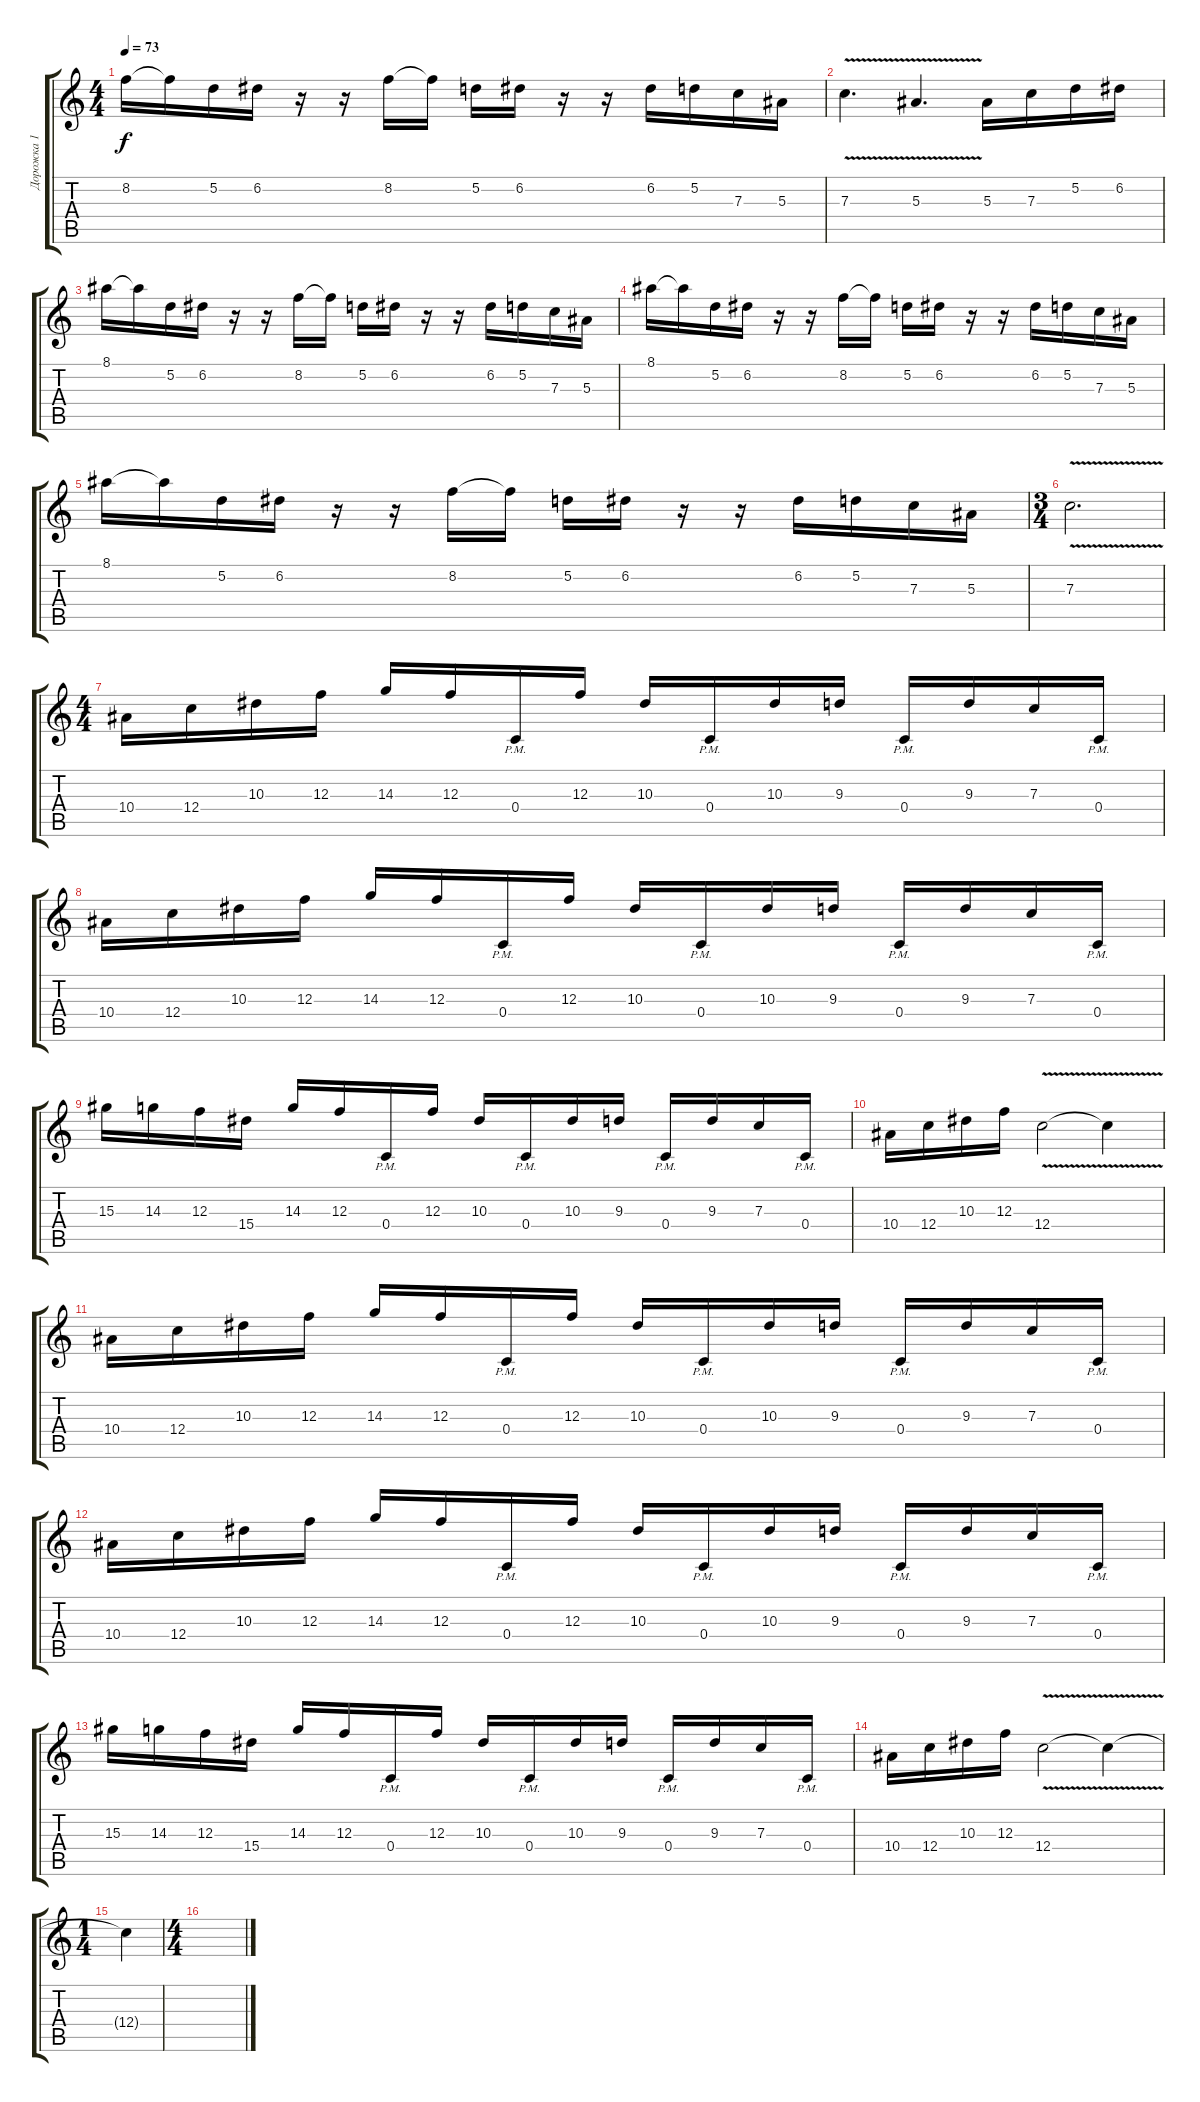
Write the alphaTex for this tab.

\track ("Дорожка 1" "Дорожка 1") {instrument distortionguitar}
\staff {score tabs}
\tuning (D4 A3 F3 C3 G2 C2) {hide}
\ts (4 4)
\tempo 73
\clef g2
\ks c
8.2.16{dy f} 8.2{t}.16 5.2.16 6.2.16 r.16 r.16 8.2.16 8.2{t}.16 5.2.16 6.2.16 r.16 r.16 6.2.16 5.2.16 7.3.16 5.3.16 |
7.3{v}.4{d} 5.3{v}.4{d} 5.3.16 7.3.16 5.2.16 6.2.16 |
8.1.16 8.1{t}.16 5.2.16 6.2.16 r.16 r.16 8.2.16 8.2{t}.16 5.2.16 6.2.16 r.16 r.16 6.2.16 5.2.16 7.3.16 5.3.16 |
8.1.16 8.1{t}.16 5.2.16 6.2.16 r.16 r.16 8.2.16 8.2{t}.16 5.2.16 6.2.16 r.16 r.16 6.2.16 5.2.16 7.3.16 5.3.16 |
8.1.16 8.1{t}.16 5.2.16 6.2.16 r.16 r.16 8.2.16 8.2{t}.16 5.2.16 6.2.16 r.16 r.16 6.2.16 5.2.16 7.3.16 5.3.16 |
\ts (3 4)
7.3{v}.2{d} |
\ts (4 4)
10.4.16 12.4.16 10.3.16 12.3.16 14.3.16 12.3.16 0.4{pm}.16 12.3.16 10.3.16 0.4{pm}.16 10.3.16 9.3.16 0.4{pm}.16 9.3.16 7.3.16 0.4{pm}.16 |
10.4.16 12.4.16 10.3.16 12.3.16 14.3.16 12.3.16 0.4{pm}.16 12.3.16 10.3.16 0.4{pm}.16 10.3.16 9.3.16 0.4{pm}.16 9.3.16 7.3.16 0.4{pm}.16 |
15.3.16 14.3.16 12.3.16 15.4.16 14.3.16 12.3.16 0.4{pm}.16 12.3.16 10.3.16 0.4{pm}.16 10.3.16 9.3.16 0.4{pm}.16 9.3.16 7.3.16 0.4{pm}.16 |
10.4.16 12.4.16 10.3.16 12.3.16 12.4{v}.2 12.4{t}.4 |
10.4.16 12.4.16 10.3.16 12.3.16 14.3.16 12.3.16 0.4{pm}.16 12.3.16 10.3.16 0.4{pm}.16 10.3.16 9.3.16 0.4{pm}.16 9.3.16 7.3.16 0.4{pm}.16 |
10.4.16 12.4.16 10.3.16 12.3.16 14.3.16 12.3.16 0.4{pm}.16 12.3.16 10.3.16 0.4{pm}.16 10.3.16 9.3.16 0.4{pm}.16 9.3.16 7.3.16 0.4{pm}.16 |
15.3.16 14.3.16 12.3.16 15.4.16 14.3.16 12.3.16 0.4{pm}.16 12.3.16 10.3.16 0.4{pm}.16 10.3.16 9.3.16 0.4{pm}.16 9.3.16 7.3.16 0.4{pm}.16 |
10.4.16 12.4.16 10.3.16 12.3.16 12.4{v}.2 12.4{t}.4 |
\ts (1 4)
12.4{t}.4 |
\ts (4 4)
